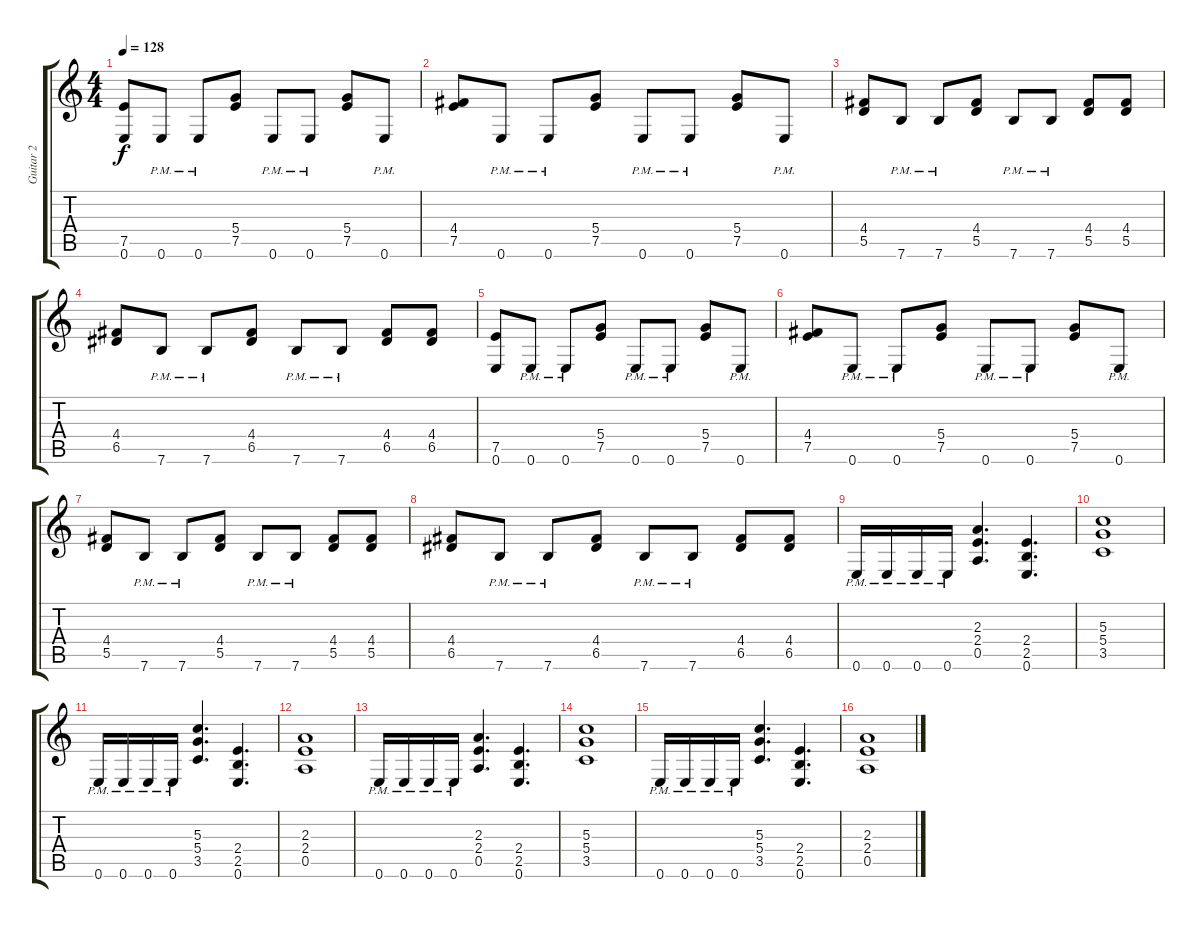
\track ("Guitar 2" "Guitar 2") {instrument distortionguitar}
\staff {score tabs}
\tuning (E4 B3 G3 D3 A2 E2) {hide}
\ts (4 4)
\tempo 128
\clef g2
\ks c
(7.5 0.6).8{dy f} 0.6{pm}.8 0.6{pm}.8 (5.4 7.5).8 0.6{pm}.8 0.6{pm}.8 (5.4 7.5).8 0.6{pm}.8 |
(4.4 7.5).8 0.6{pm}.8 0.6{pm}.8 (5.4 7.5).8 0.6{pm}.8 0.6{pm}.8 (5.4 7.5).8 0.6{pm}.8 |
(4.4 5.5).8 7.6{pm}.8 7.6{pm}.8 (4.4 5.5).8 7.6{pm}.8 7.6{pm}.8 (4.4 5.5).8 (4.4 5.5).8 |
(4.4 6.5).8 7.6{pm}.8 7.6{pm}.8 (4.4 6.5).8 7.6{pm}.8 7.6{pm}.8 (4.4 6.5).8 (4.4 6.5).8 |
(7.5 0.6).8 0.6{pm}.8 0.6{pm}.8 (5.4 7.5).8 0.6{pm}.8 0.6{pm}.8 (5.4 7.5).8 0.6{pm}.8 |
(4.4 7.5).8 0.6{pm}.8 0.6{pm}.8 (5.4 7.5).8 0.6{pm}.8 0.6{pm}.8 (5.4 7.5).8 0.6{pm}.8 |
(4.4 5.5).8 7.6{pm}.8 7.6{pm}.8 (4.4 5.5).8 7.6{pm}.8 7.6{pm}.8 (4.4 5.5).8 (4.4 5.5).8 |
(4.4 6.5).8 7.6{pm}.8 7.6{pm}.8 (4.4 6.5).8 7.6{pm}.8 7.6{pm}.8 (4.4 6.5).8 (4.4 6.5).8 |
0.6{pm}.16{volume 12} 0.6{pm}.16 0.6{pm}.16 0.6{pm}.16 (2.3 2.4 0.5).4{d} (2.4 2.5 0.6).4{d} |
(5.3 5.4 3.5).1 |
0.6{pm}.16 0.6{pm}.16 0.6{pm}.16 0.6{pm}.16 (5.3 5.4 3.5).4{d} (2.4 2.5 0.6).4{d} |
(2.3 2.4 0.5).1 |
0.6{pm}.16 0.6{pm}.16 0.6{pm}.16 0.6{pm}.16 (2.3 2.4 0.5).4{d} (2.4 2.5 0.6).4{d} |
(5.3 5.4 3.5).1 |
0.6{pm}.16 0.6{pm}.16 0.6{pm}.16 0.6{pm}.16 (5.3 5.4 3.5).4{d} (2.4 2.5 0.6).4{d} |
(2.3 2.4 0.5).1
